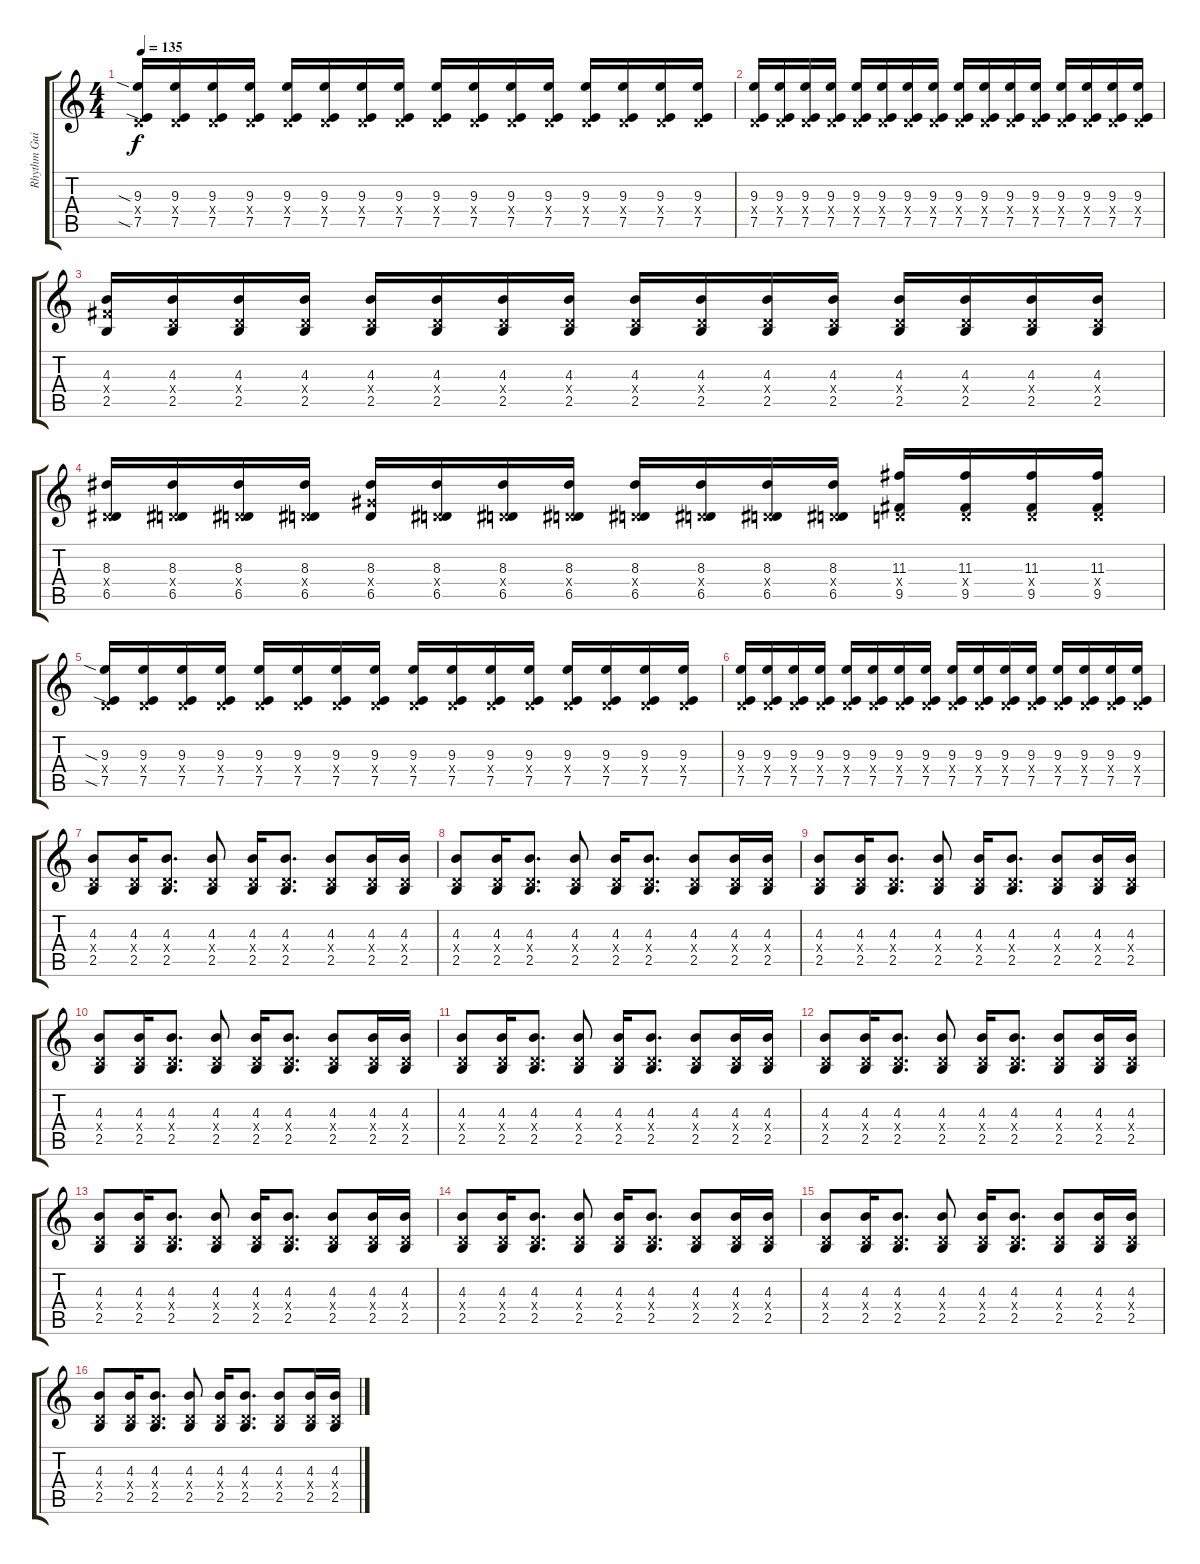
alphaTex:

\track ("Rhythm Guitar" "Rhythm Gui") {instrument overdrivenguitar}
\staff {score tabs}
\tuning (E4 B3 G3 D3 A2 E2) {hide}
\ts (4 4)
\tempo 135
\clef g2
\ks c
(9.3{sia} 0.4{x} 7.5{sia}).16{dy f} (9.3 0.4{x} 7.5).16 (9.3 0.4{x} 7.5).16 (9.3 0.4{x} 7.5).16 (9.3 0.4{x} 7.5).16 (9.3 0.4{x} 7.5).16 (9.3 0.4{x} 7.5).16 (9.3 0.4{x} 7.5).16 (9.3 0.4{x} 7.5).16 (9.3 0.4{x} 7.5).16 (9.3 0.4{x} 7.5).16 (9.3 0.4{x} 7.5).16 (9.3 0.4{x} 7.5).16 (9.3 0.4{x} 7.5).16 (9.3 0.4{x} 7.5).16 (9.3 0.4{x} 7.5).16 |
(9.3 0.4{x} 7.5).16 (9.3 0.4{x} 7.5).16 (9.3 0.4{x} 7.5).16 (9.3 0.4{x} 7.5).16 (9.3 0.4{x} 7.5).16 (9.3 0.4{x} 7.5).16 (9.3 0.4{x} 7.5).16 (9.3 0.4{x} 7.5).16 (9.3 0.4{x} 7.5).16 (9.3 0.4{x} 7.5).16 (9.3 0.4{x} 7.5).16 (9.3 0.4{x} 7.5).16 (9.3 0.4{x} 7.5).16 (9.3 0.4{x} 7.5).16 (9.3 0.4{x} 7.5).16 (9.3 0.4{x} 7.5).16 |
(4.3 4.4{x} 2.5).16 (4.3 0.4{x} 2.5).16 (4.3 0.4{x} 2.5).16 (4.3 0.4{x} 2.5).16 (4.3 0.4{x} 2.5).16 (4.3 0.4{x} 2.5).16 (4.3 0.4{x} 2.5).16 (4.3 0.4{x} 2.5).16 (4.3 0.4{x} 2.5).16 (4.3 0.4{x} 2.5).16 (4.3 0.4{x} 2.5).16 (4.3 0.4{x} 2.5).16 (4.3 0.4{x} 2.5).16 (4.3 0.4{x} 2.5).16 (4.3 0.4{x} 2.5).16 (4.3 0.4{x} 2.5).16 |
(8.3 0.4{x} 6.5).16 (8.3 0.4{x} 6.5).16 (8.3 0.4{x} 6.5).16 (8.3 0.4{x} 6.5).16 (8.3 6.4{x} 6.5).16 (8.3 0.4{x} 6.5).16 (8.3 0.4{x} 6.5).16 (8.3 0.4{x} 6.5).16 (8.3 0.4{x} 6.5).16 (8.3 0.4{x} 6.5).16 (8.3 0.4{x} 6.5).16 (8.3 0.4{x} 6.5).16 (11.3 0.4{x} 9.5).16 (11.3 0.4{x} 9.5).16 (11.3 0.4{x} 9.5).16 (11.3 0.4{x} 9.5).16 |
(9.3{sia} 0.4{x} 7.5{sia}).16 (9.3 0.4{x} 7.5).16 (9.3 0.4{x} 7.5).16 (9.3 0.4{x} 7.5).16 (9.3 0.4{x} 7.5).16 (9.3 0.4{x} 7.5).16 (9.3 0.4{x} 7.5).16 (9.3 0.4{x} 7.5).16 (9.3 0.4{x} 7.5).16 (9.3 0.4{x} 7.5).16 (9.3 0.4{x} 7.5).16 (9.3 0.4{x} 7.5).16 (9.3 0.4{x} 7.5).16 (9.3 0.4{x} 7.5).16 (9.3 0.4{x} 7.5).16 (9.3 0.4{x} 7.5).16 |
(9.3 0.4{x} 7.5).16 (9.3 0.4{x} 7.5).16 (9.3 0.4{x} 7.5).16 (9.3 0.4{x} 7.5).16 (9.3 0.4{x} 7.5).16 (9.3 0.4{x} 7.5).16 (9.3 0.4{x} 7.5).16 (9.3 0.4{x} 7.5).16 (9.3 0.4{x} 7.5).16 (9.3 0.4{x} 7.5).16 (9.3 0.4{x} 7.5).16 (9.3 0.4{x} 7.5).16 (9.3 0.4{x} 7.5).16 (9.3 0.4{x} 7.5).16 (9.3 0.4{x} 7.5).16 (9.3 0.4{x} 7.5).16 |
(4.3 0.4{x} 2.5).8 (4.3 0.4{x} 2.5).16 (4.3 0.4{x} 2.5).8{d} (4.3 0.4{x} 2.5).8 (4.3 0.4{x} 2.5).16 (4.3 0.4{x} 2.5).8{d} (4.3 0.4{x} 2.5).8 (4.3 0.4{x} 2.5).16 (4.3 0.4{x} 2.5).16 |
(4.3 0.4{x} 2.5).8 (4.3 0.4{x} 2.5).16 (4.3 0.4{x} 2.5).8{d} (4.3 0.4{x} 2.5).8 (4.3 0.4{x} 2.5).16 (4.3 0.4{x} 2.5).8{d} (4.3 0.4{x} 2.5).8 (4.3 0.4{x} 2.5).16 (4.3 0.4{x} 2.5).16 |
(4.3 0.4{x} 2.5).8 (4.3 0.4{x} 2.5).16 (4.3 0.4{x} 2.5).8{d} (4.3 0.4{x} 2.5).8 (4.3 0.4{x} 2.5).16 (4.3 0.4{x} 2.5).8{d} (4.3 0.4{x} 2.5).8 (4.3 0.4{x} 2.5).16 (4.3 0.4{x} 2.5).16 |
(4.3 0.4{x} 2.5).8 (4.3 0.4{x} 2.5).16 (4.3 0.4{x} 2.5).8{d} (4.3 0.4{x} 2.5).8 (4.3 0.4{x} 2.5).16 (4.3 0.4{x} 2.5).8{d} (4.3 0.4{x} 2.5).8 (4.3 0.4{x} 2.5).16 (4.3 0.4{x} 2.5).16 |
(4.3 0.4{x} 2.5).8 (4.3 0.4{x} 2.5).16 (4.3 0.4{x} 2.5).8{d} (4.3 0.4{x} 2.5).8 (4.3 0.4{x} 2.5).16 (4.3 0.4{x} 2.5).8{d} (4.3 0.4{x} 2.5).8 (4.3 0.4{x} 2.5).16 (4.3 0.4{x} 2.5).16 |
(4.3 0.4{x} 2.5).8 (4.3 0.4{x} 2.5).16 (4.3 0.4{x} 2.5).8{d} (4.3 0.4{x} 2.5).8 (4.3 0.4{x} 2.5).16 (4.3 0.4{x} 2.5).8{d} (4.3 0.4{x} 2.5).8 (4.3 0.4{x} 2.5).16 (4.3 0.4{x} 2.5).16 |
(4.3 0.4{x} 2.5).8 (4.3 0.4{x} 2.5).16 (4.3 0.4{x} 2.5).8{d} (4.3 0.4{x} 2.5).8 (4.3 0.4{x} 2.5).16 (4.3 0.4{x} 2.5).8{d} (4.3 0.4{x} 2.5).8 (4.3 0.4{x} 2.5).16 (4.3 0.4{x} 2.5).16 |
(4.3 0.4{x} 2.5).8 (4.3 0.4{x} 2.5).16 (4.3 0.4{x} 2.5).8{d} (4.3 0.4{x} 2.5).8 (4.3 0.4{x} 2.5).16 (4.3 0.4{x} 2.5).8{d} (4.3 0.4{x} 2.5).8 (4.3 0.4{x} 2.5).16 (4.3 0.4{x} 2.5).16 |
(4.3 0.4{x} 2.5).8 (4.3 0.4{x} 2.5).16 (4.3 0.4{x} 2.5).8{d} (4.3 0.4{x} 2.5).8 (4.3 0.4{x} 2.5).16 (4.3 0.4{x} 2.5).8{d} (4.3 0.4{x} 2.5).8 (4.3 0.4{x} 2.5).16 (4.3 0.4{x} 2.5).16 |
(4.3 0.4{x} 2.5).8 (4.3 0.4{x} 2.5).16 (4.3 0.4{x} 2.5).8{d} (4.3 0.4{x} 2.5).8 (4.3 0.4{x} 2.5).16 (4.3 0.4{x} 2.5).8{d} (4.3 0.4{x} 2.5).8 (4.3 0.4{x} 2.5).16 (4.3 0.4{x} 2.5).16
